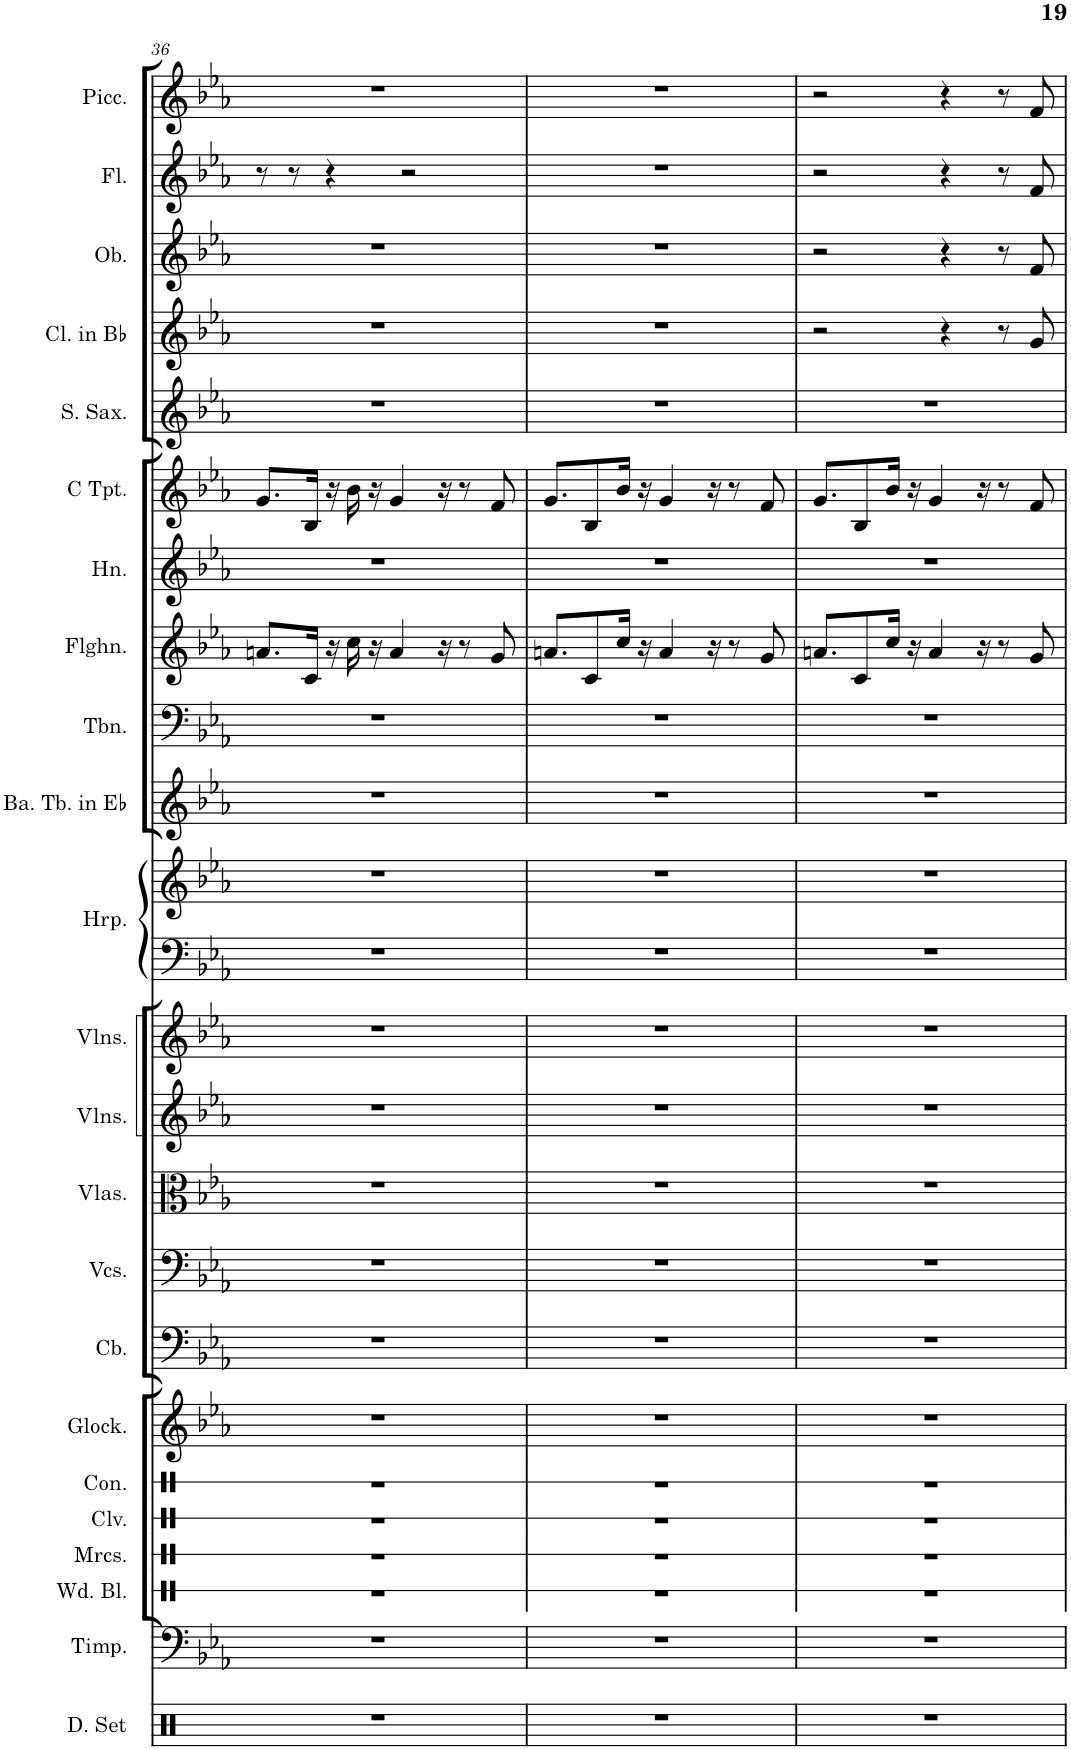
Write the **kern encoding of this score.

**kern	**kern	**kern	**kern	**kern	**kern	**kern	**kern	**kern	**kern	**kern	**kern	**kern	**kern	**kern	**kern	**kern	**kern	**kern	**kern	**kern
*part20	*part19	*part18	*part17	*part16	*part15	*part14	*part13	*part12	*part11	*part11	*part10	*part9	*part8	*part7	*part6	*part5	*part4	*part3	*part2	*part1
*staff21	*staff20	*staff19	*staff18	*staff17	*staff16	*staff15	*staff14	*staff13	*staff12	*staff11	*staff10	*staff9	*staff8	*staff7	*staff6	*staff5	*staff4	*staff3	*staff2	*staff1
*I"Drumset	*I"Timpani	*I"Congas	*I"Glockenspiel	*I"Contrabass	*I"Violoncellos	*I"Violas	*I"Violins	*I"Violins	*I"Harp	*	*I"Bass Tuba in Eb	*I"Trombone	*I"Flugelhorn	*I"Horn	*I"C Trumpet	*I"Soprano Saxophone	*I"Clarinet in Bb	*I"Oboe	*I"Flute	*I"Piccolo
*I'D. Set	*I'Timp.	*I'Con.	*I'Glock.	*I'Cb.	*I'Vcs.	*I'Vlas.	*I'Vlns.	*I'Vlns.	*I'Hrp.	*	*I'Ba. Tb. in Eb	*I'Tbn.	*I'Flghn.	*I'Hn.	*I'C Tpt.	*I'S. Sax.	*I'Cl. in Bb	*I'Ob.	*I'Fl.	*I'Picc.
!!LO:PB:g=z
*clefX	*clefF4	*clefX	*clefG2	*clefF4	*clefF4	*clefC3	*clefG2	*clefG2	*clefF4	*clefG2	*clefG2	*clefF4	*clefG2	*clefG2	*clefG2	*clefG2	*clefG2	*clefG2	*clefG2	*clefG2
*	*	*	*Trd-14c-24	*Trd7c12	*	*	*	*	*	*	*Trd12c21	*	*Trd1c2	*Trd4c7	*	*Trd1c2	*Trd1c2	*	*	*Trd-7c-12
*k[]	*k[b-e-a-]	*k[]	*k[b-e-a-]	*k[b-e-a-]	*k[b-e-a-]	*k[b-e-a-]	*k[b-e-a-]	*k[b-e-a-]	*k[b-e-a-]	*k[b-e-a-]	*k[b-e-a-]	*k[b-e-a-]	*k[b-e-a-]	*k[b-e-a-]	*k[b-e-a-]	*k[b-e-a-]	*k[b-e-a-]	*k[b-e-a-]	*k[b-e-a-]	*k[b-e-a-]
*M4/4	*M4/4	*M4/4	*M4/4	*M4/4	*M4/4	*M4/4	*M4/4	*M4/4	*M4/4	*M4/4	*M4/4	*M4/4	*M4/4	*M4/4	*M4/4	*M4/4	*M4/4	*M4/4	*M4/4	*M4/4
=36	=36	=36	=36	=36	=36	=36	=36	=36	=36	=36	=36	=36	=36	=36	=36	=36	=36	=36	=36	=36
1r	1r	1r	1r	1r	1r	1r	1r	1r	1r	1r	1r	1r	8.an/L	1r	8.g/L	1r	1r	1r	8r	1r
.	.	.	.	.	.	.	.	.	.	.	.	.	.	.	.	.	.	.	8r	.
.	.	.	.	.	.	.	.	.	.	.	.	.	16c/Jk	.	16B-/Jk	.	.	.	.	.
.	.	.	.	.	.	.	.	.	.	.	.	.	16r	.	16r	.	.	.	4r	.
.	.	.	.	.	.	.	.	.	.	.	.	.	16cc\	.	16b-\	.	.	.	.	.
.	.	.	.	.	.	.	.	.	.	.	.	.	16r	.	16r	.	.	.	.	.
.	.	.	.	.	.	.	.	.	.	.	.	.	4a/	.	4g/	.	.	.	.	.
.	.	.	.	.	.	.	.	.	.	.	.	.	.	.	.	.	.	.	2r	.
.	.	.	.	.	.	.	.	.	.	.	.	.	16r	.	16r	.	.	.	.	.
.	.	.	.	.	.	.	.	.	.	.	.	.	8r	.	8r	.	.	.	.	.
.	.	.	.	.	.	.	.	.	.	.	.	.	8g/	.	8f/	.	.	.	.	.
=37	=37	=37	=37	=37	=37	=37	=37	=37	=37	=37	=37	=37	=37	=37	=37	=37	=37	=37	=37	=37
1r	1r	1r	1r	1r	1r	1r	1r	1r	1r	1r	1r	1r	8.an/L	1r	8.g/L	1r	1r	1r	1r	1r
.	.	.	.	.	.	.	.	.	.	.	.	.	8c/	.	8B-/	.	.	.	.	.
.	.	.	.	.	.	.	.	.	.	.	.	.	16cc/Jk	.	16b-/Jk	.	.	.	.	.
.	.	.	.	.	.	.	.	.	.	.	.	.	16r	.	16r	.	.	.	.	.
.	.	.	.	.	.	.	.	.	.	.	.	.	4a/	.	4g/	.	.	.	.	.
.	.	.	.	.	.	.	.	.	.	.	.	.	16r	.	16r	.	.	.	.	.
.	.	.	.	.	.	.	.	.	.	.	.	.	8r	.	8r	.	.	.	.	.
.	.	.	.	.	.	.	.	.	.	.	.	.	8g/	.	8f/	.	.	.	.	.
=38	=38	=38	=38	=38	=38	=38	=38	=38	=38	=38	=38	=38	=38	=38	=38	=38	=38	=38	=38	=38
1r	1r	1r	1r	1r	1r	1r	1r	1r	1r	1r	1r	1r	8.an/L	1r	8.g/L	1r	2r	2r	2r	2r
.	.	.	.	.	.	.	.	.	.	.	.	.	8c/	.	8B-/	.	.	.	.	.
.	.	.	.	.	.	.	.	.	.	.	.	.	16cc/Jk	.	16b-/Jk	.	.	.	.	.
.	.	.	.	.	.	.	.	.	.	.	.	.	16r	.	16r	.	.	.	.	.
.	.	.	.	.	.	.	.	.	.	.	.	.	4a/	.	4g/	.	.	.	.	.
.	.	.	.	.	.	.	.	.	.	.	.	.	.	.	.	.	4r	4r	4r	4r
.	.	.	.	.	.	.	.	.	.	.	.	.	16r	.	16r	.	.	.	.	.
.	.	.	.	.	.	.	.	.	.	.	.	.	8r	.	8r	.	8r	8r	8r	8r
.	.	.	.	.	.	.	.	.	.	.	.	.	8g/	.	8f/	.	8g/	8f/	8f/	8f/
=	=	=	=	=	=	=	=	=	=	=	=	=	=	=	=	=	=	=	=	=
*-	*-	*-	*-	*-	*-	*-	*-	*-	*-	*-	*-	*-	*-	*-	*-	*-	*-	*-	*-	*-
